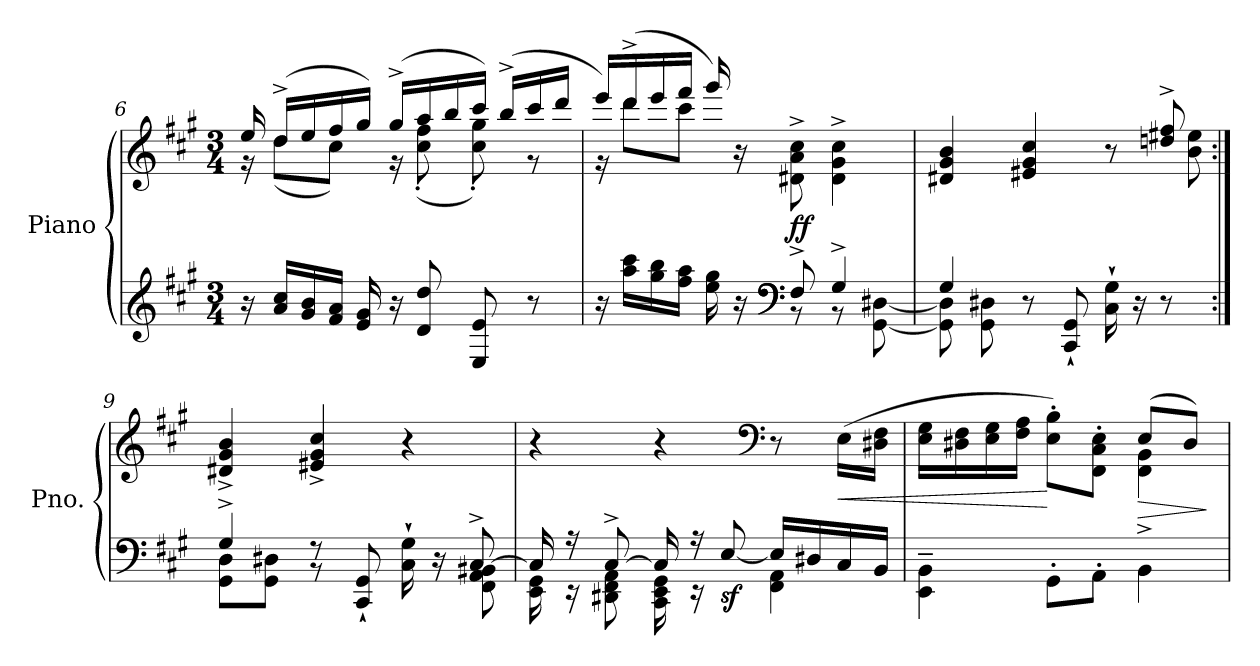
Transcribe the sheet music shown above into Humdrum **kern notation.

**kern	**kern	**dynam
*part1	*part1	*part1
*staff2	*staff1	*staff1/2
*I"Piano	*	*
*I'Pno.	*	*
*clefG2	*clefG2	*
*k[f#c#g#]	*k[f#c#g#]	*
*M3/4	*M3/4	*
=6	=6	=6
*	*^	*
16r	16ee/	16r	.
16a/ 16cc#/LL	(>16dd^/LL	(<8dd\L	.
16g#/ 16b/	16ee/	.	.
16f#/ 16a/JJ	16ff#/	8cc#\J)	.
16e/ 16g#/	16gg#/JJ)	.	.
16r	(>16gg#^/LL	16r	.
8d/ 8dd/	16aa/	(<8cc#\' 8ff#\'	.
.	16bb/	.	.
8E/ 8e/	16ccc#/JJ)	8cc#\' 8gg#\')	.
.	(>16bb^/LL	.	.
8r	16ccc#/	8r	.
.	16ddd/JJ	.	.
=7	=7	=7	=7
*^	*	*	*
16r	4.ryy	16eee/LL)	16r	.
16aa\ 16ccc#\LL	.	(>16ddd^/	8ddd\L	.
16gg#\ 16bb\	.	16eee/	.	.
16ff#\ 16aa\JJ	.	16fff#/JJ	8ccc#\J	.
16ee\ 16gg#\	.	16ggg#/)	.	.
16r	.	16r	4..ryy	.
*clefF4	*	*	*	*
!	!	!	!	!LO:DY:b
8F#^/	8r	8d#X\^ 8a\^ 8cc#\^	.	ff
4G#^/	8r	4d#\^ 4g#\^ 4cc#\^	.	.
.	[8GG#\ [8D#X\	.	.	.
!!LO:LB:g=z	!!
=8	=8	=8	=8	=8
4G#/	8GG#\] 8D#\]	4d#X/ 4g#/ 4b/	8ryy	.
*	*	*v	*v	*
.	8GG#\ 8D#X\	.	.
8r	2ryy	4e#X/ 4g#/ 4cc#/	.
8CC#/` 8GG#/`	.	.	.
16C#\` 16G#\`	.	8r	.
16r	.	.	.
*	*	*^	*
8r	.	8ddn/^ 8ff#/^	8b\ 8ee#X\	.
*	*	*v	*v	*
=9:|!	=9:|!	=9:|!	=9:|!
4G#^/	8GG#\ 8D\L	4d#X/^ 4g#/^ 4b/^	.
.	8GG#\ 8D#X\J	.	.
8r	8r	4e#X/^ 4g#/^ 4cc#/^	.
8CC#/` 8GG#/`	4ryy	.	.
16C#\` 16G#\`	.	4r	.
16r	.	.	.
[8C#^/	8FF#\ 8AA\ 8BB#X\	.	.
=10	=10	=10	=10
16C#/]	16EE\ 16GG#\	4r	.
16r	16r	.	.
[8C#^/	8DD#X\ 8FF#\ 8AA\	.	.
16C#/]	16CC#\ 16EE\ 16GG#\	4r	.
16r	16r	.	.
!	!	!	!LO:DY:b=2
[8E/	8ryy	.	sf
*	*	*clefF4	*
16E/LL]	4FF#\ 4AA\	8r	.
16D#X/	.	.	.
!	!	!	!LO:HP:b
16C#/	.	(>16E\LL	<
16BB/JJ	.	16D#X\ 16F#\JJ	.
*v	*v	*	*
!!LO:PB:g=z
=11	=11	=11
*	*^	*
4EE\~ 4BB\~	16E\ 16G#\LL	2ryy	.
.	16D#X\ 16F#\	.	.
.	16E\ 16G#\	.	.
.	16F#\ 16A\JJ	.	.
8GG#'\L	8E\' 8B\'L)	.	[
8AA'\J	8FF#\' 8C#\' 8E\'J	.	.
!	!	!	!LO:HP:b
4BB^\	(>8E/L	4FF#\ 4BB\	>
.	8D#/J)	.	.
*	*v	*v	*
.	.	]
=	=	=
*-	*-	*-
